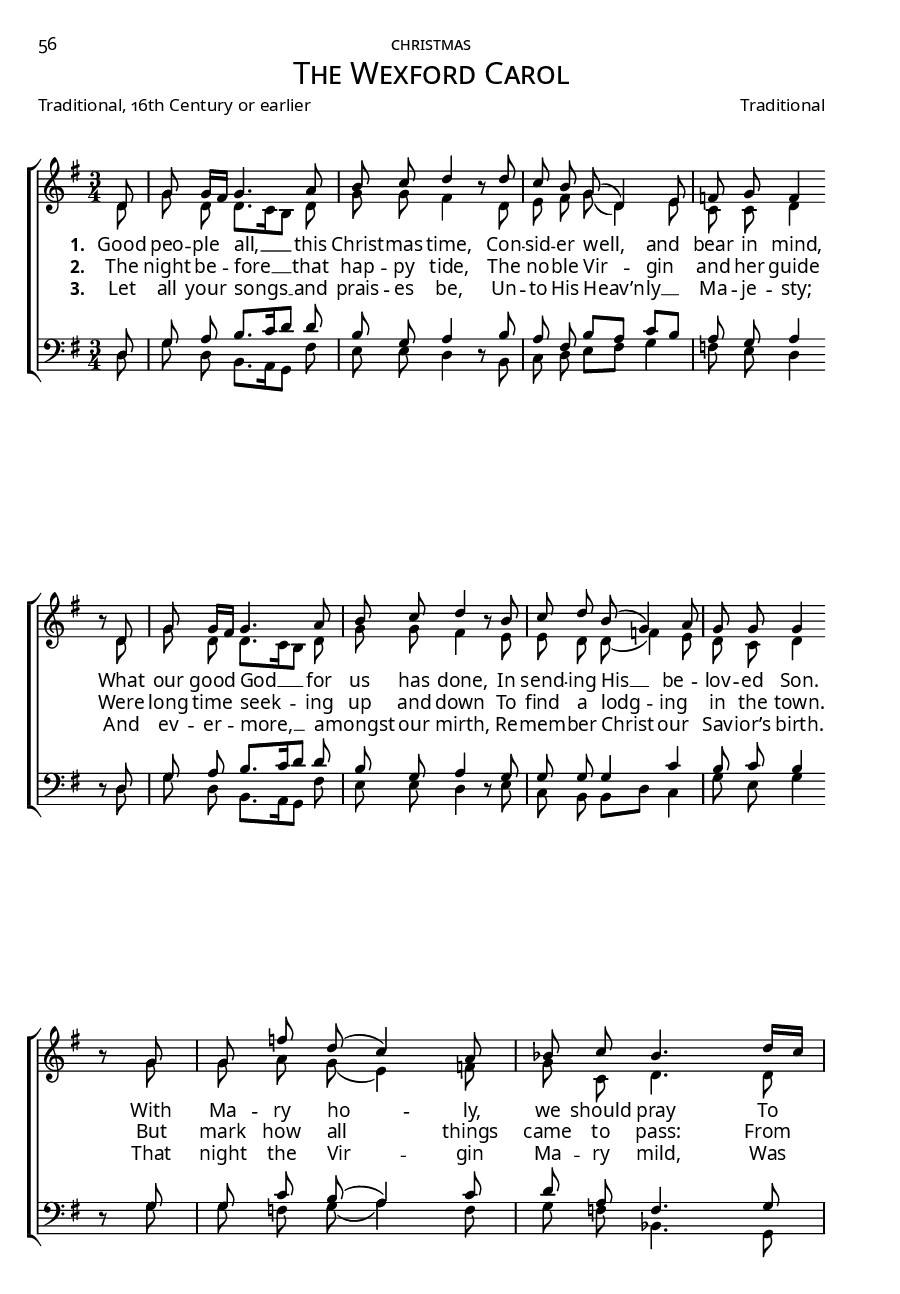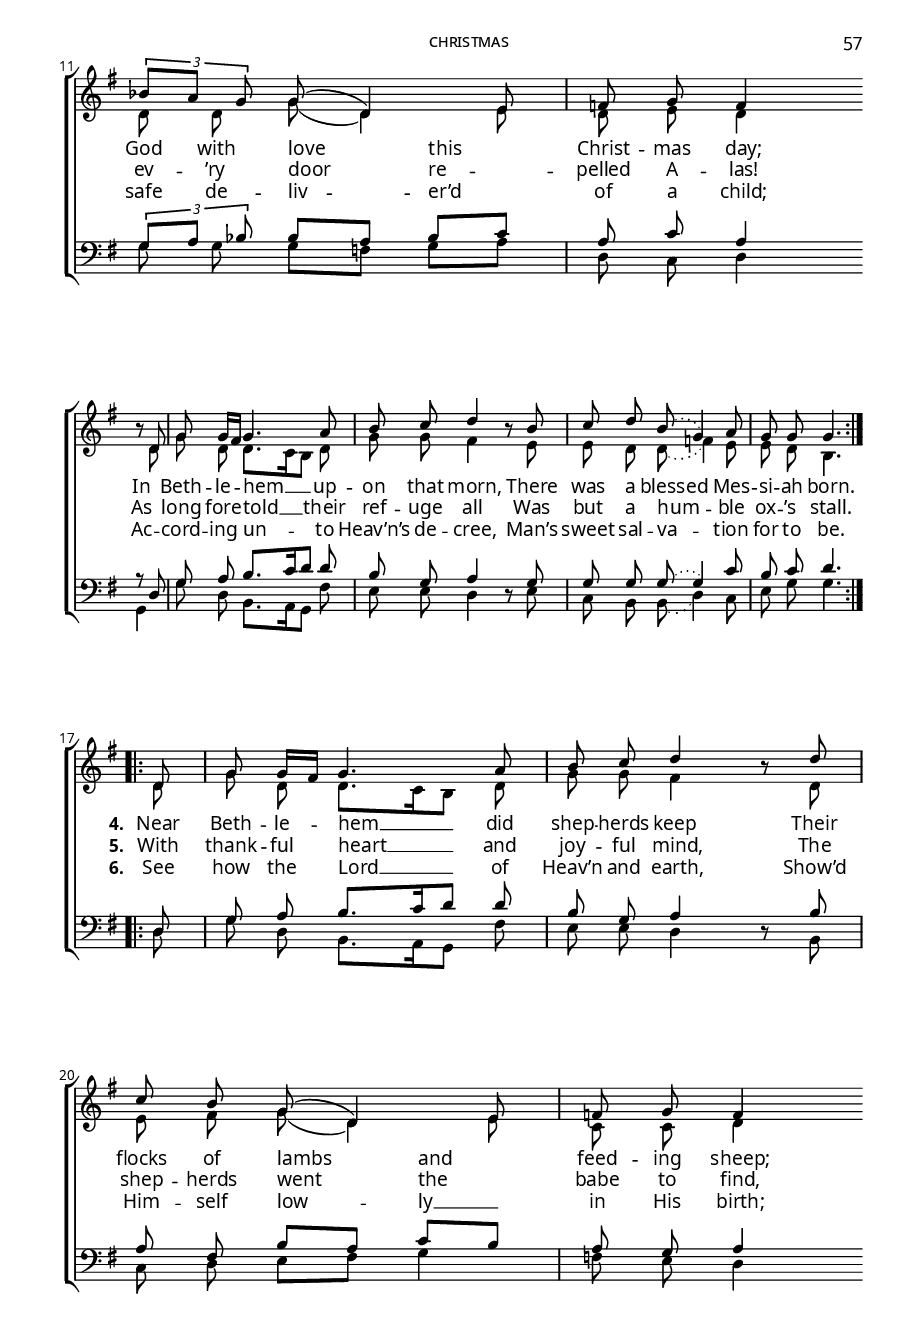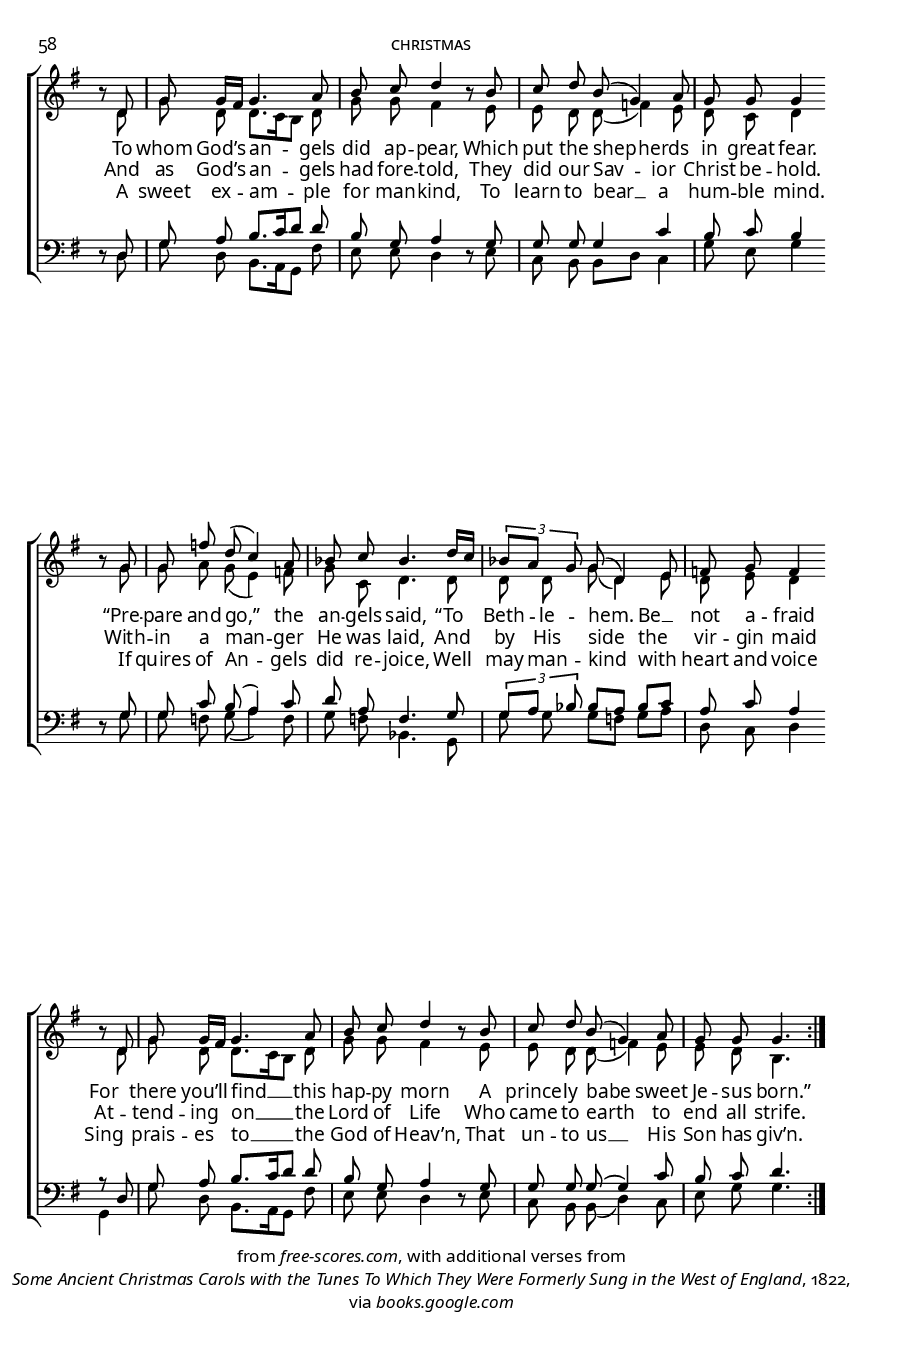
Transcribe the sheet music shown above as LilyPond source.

\version "2.14.2"
\include "util.ly"
\header {
  title = \markup{\override #'(font-name . "Garamond Premr Pro Smbd Subh"){ \abs-fontsize #15 \smallCapsOldStyle"The Wexford Carol"}}
  poet = \markup\oldStyleNum"Traditional, 16th Century or earlier"
  composer = \markup\oldStyleNum"Traditional"
  %arranger = \markup\oldStyleNum"Edited by Benjamin Bloomfield (1984–)"
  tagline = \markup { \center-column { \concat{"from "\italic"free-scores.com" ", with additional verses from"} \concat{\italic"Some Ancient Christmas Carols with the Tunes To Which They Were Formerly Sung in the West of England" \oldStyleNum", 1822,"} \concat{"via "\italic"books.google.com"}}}
}
\paper {
  %print-all-headers = ##f
  paper-height = 9\in
  paper-width = 6\in
  indent = 0\in
  %system-system-spacing = #'((basic-distance . 10) (padding . 0))
  %system-system-spacing =
  %  #'((basic-distance . 0)
  %     (minimum-distance . 0)
  %     (padding . -0.35)
  %     (stretchability . 100))
  ragged-last-bottom = ##f
  ragged-bottom = ##f
  two-sided = ##t
  inner-margin = 0.5\in
  outer-margin = 0.25\in
  top-margin = 0.25\in
  bottom-margin = 0.25\in
  first-page-number = #056
  print-first-page-number = ##t
  headerLine = \markup{ \smallCapsOldStyle"christmas"}
  oddHeaderMarkup = \markup\fill-line{
     \abs-fontsize #8.5
     \combine 
        \fill-line{"" \on-the-fly #print-page-number-check-first
        \oldStylePageNum""
        }
        \fill-line{\headerLine}
  }
  evenHeaderMarkup = \markup {
     \abs-fontsize #8.5
     \combine
        \on-the-fly #print-page-number-check-first
        \oldStylePageNum""
        \fill-line{\headerLine}
  }
}
#(set-global-staff-size 15) \paper{ #(define fonts (make-pango-font-tree "GoudyOlSt BT" "Garamond Premier Pro" "Garamond Premier Pro" (/ 15 20))) }
global = {
  \key g \major
  \time 3/4
  \autoBeamOff
  \slurSolid
}

sopMusic = \relative c' {
  \repeat volta 3 {
    \partial 8 d8 |
    g8 g16[ fis] g4. a8 |
    b c d4 b8\rest d |
    c b g( d4) e8 |
    
    f g f4 \bar"" \break b8\rest d, |
    g g16[ fis] g4. a8 |
    b c d4 b8\rest b |
    
    c d b( g4) a8 |
    g g g4 \bar"" \break b8\rest g |
    g8 f' d( c4) a8 |
    
    bes c bes4. d16[ c] |
    \times 2/3 {bes8[ a] g} g( d4) e8 |
    f g f4 \bar"" \break b8\rest d, |
    
    g8 g16[ fis] g4. a8 |
    b c d4 b8\rest b |
    c d \slurDotted b8( g4) a8 |
    \partial 8*5 g g g4. \break
  }
  
  \repeat volta 3 {
    \slurSolid
    \partial 8 d8 |
    g8 g16[ fis] g4. a8 |
    b c d4 b8\rest d |
    c b g( d4) e8 |
    
    f g f4 \bar"" \break b8\rest d, |
    g g16[ fis] g4. a8 |
    b c d4 b8\rest b |
    
    c d b( g4) a8 |
    g g g4 \bar"" \break b8\rest g |
    g8 f' d( c4) a8 |
    
    bes c bes4. d16[ c] |
    \times 2/3 {bes8[ a] g} g( d4) e8 |
    f g f4 \bar"" \break b8\rest d, |
    
    g8 g16[ fis] g4. a8 |
    b c d4 b8\rest b |
    c d b8( g4) a8 |
    \partial 8*5 g g g4.
  }
}
sopWords = \lyricmode {
  
}

altoMusic = \relative c' {
  d8 |
  g d d8.[ c16 b8] d |
  g g fis4 s8 d |
  e fis g( d4) e8 |
  
  c c d4 s8 d |
  g d d8.[ c16 b8] d |
  g g fis4 s8 e |
  
  e8 d d( f4) e8 |
  d c d4 s8 |
  g |
  g a g( e4) f8 |
  
  g8 c, d4. d8 |
  d d g( d4) e8 |
  d e d4 s8 d |
  
  g d d8.[ c16 b8] d |
  g g fis4 s8 e |
  e8 d \slurDotted d( f4) e8 |
  e d b4.
  
  
  \slurSolid
  d8 |
  g d d8.[ c16 b8] d |
  g g fis4 s8 d |
  e fis g( d4) e8 |
  
  c c d4 s8 d |
  g d d8.[ c16 b8] d |
  g g fis4 s8 e |
  
  e8 d d( f4) e8 |
  d c d4 s8 |
  g |
  g a g( e4) f8 |
  
  g8 c, d4. d8 |
  d d g( d4) e8 |
  d e d4 s8 d |
  
  g d d8.[ c16 b8] d |
  g g fis4 s8 e |
  e8 d d( f4) e8 |
  e d b4.
}
altoWords = \lyricmode {
  \dropLyricsV
  \set stanza = #"1. "
  \set associatedVoice = "tenors"
  Good peo -- ple all, __ this Christ -- mas time,
  Con -- sid -- er well, and bear in mind,
  \set associatedVoice = "basses"
  What our good God __ for us has done,
  In send -- ing His __ be -- lov -- ed Son.
  
  With Ma -- ry ho -- ly, we should pray
  To God with love this Christ -- mas day;
  In Beth -- le -- hem __ up -- on that morn,
  There was a
  \set ignoreMelismata = ##t
  bless -- ed Mes -- si -- ah born.
  \unset ignoreMelismata
  
  
  \set stanza = #"4. "
  \set associatedVoice = "tenors"
  Near Beth -- le -- hem __ did shep -- herds keep
  Their flocks of lambs and feed -- ing sheep;
  \set associatedVoice = "basses"
  To whom God’s an -- gels did ap -- pear,
  Which put the shep -- herds in great fear.
  “Pre -- pare and go,” the an -- gels said,
  “To Beth -- le -- hem. Be __ not a -- fraid
  For there you’ll find __ this hap -- py morn
  A prince -- ly babe sweet Je -- sus born.”
}
altoWordsII = \lyricmode {
  \dropLyricsV
%\markup\italic
  \set stanza = #"2. "
  \set associatedVoice = "tenors"
  The night be -- fore __ that hap -- py tide,
  The no -- ble Vir -- gin and her guide
  \set associatedVoice = "basses"
  Were long time seek -- ing up and down
  To find a lodg -- ing in the town.
  But mark how all things came to pass:
  From ev -- ’ry door re -- pelled A -- las!
  As long fore -- told __ their ref -- uge all
  Was but a hum -- ble ox -- ’s stall.
  
  \set stanza = #"5. "
  \set associatedVoice = "tenors"
  With thank -- ful heart __ and joy -- ful mind,
  The shep -- herds went the  babe to find,
  \set associatedVoice = "basses"
  And as God’s an -- gels had fore -- told,
  They did our Sav -- ior Christ be -- hold.
  With -- in a man -- ger He was laid,
  And by His side the vir -- gin maid
  At -- tend -- ing on __ the Lord of Life
  Who came to earth to end all strife.
}
altoWordsIII = \lyricmode {
  \dropLyricsV
  \set stanza = #"3. "
  \set associatedVoice = "tenors"
  Let all your songs __ and prais -- es be,
  Un -- to His Heav’n -- ly __ Ma -- je -- sty;
  \set associatedVoice = "basses"
  And ev -- er -- more, __ a -- mongst our mirth,
  Re -- mem -- ber Christ our Sav -- ior’s birth.
  
  That night the Vir -- gin Ma -- ry mild,
  Was safe de -- liv -- er’d of a child;
  Ac -- cord -- ing un -- to Heav’n’s de -- cree,
  Man’s sweet sal -- va -- tion for to be.
  
  \set stanza = #"6. "
  \set associatedVoice = "tenors"
  See how the Lord __ of Heav’n and earth,
  Show’d Him -- self low -- ly __ in His birth;
  \set associatedVoice = "basses"
  A sweet ex -- am -- ple for man -- kind,
  To learn to bear __ a hum -- ble mind.
  
  If quires of An -- gels did re -- joice,
  Well may man -- kind with heart and voice
  Sing prais -- es to __ the God of Heav’n,
  That un -- to us __ His Son has giv’n.
}
altoWordsIV = \lyricmode {
}
altoWordsV = \lyricmode {
  
}
altoWordsVI = \lyricmode {
  \set stanza = #"6. "
  \set ignoreMelismata = ##t
}
tenorMusic = \relative c {
  d8 |
  g a b8.[ c16 d8] d |
  b g a4 s8 b |
  a fis b[ a] c[ b] |
  
  a g a4 s8 d, |
  g a b8.[ c16 d8] d |
  b g a4 s8 g |
  
  g g g4 c |
  b8 c b4 s8 |
  g |
  g c b( a4) c8 |
  
  d8 a f4. g8 |
  \times 2/3 {g[ a] bes} bes[ a] bes[ c] |
  a c a4 r8 d, |
  
  g a b8.[ c16 d8] d |
  b g a4 s8 g |
  g g \slurDotted g8( g4) c8 |
  b c d4.
  
  
  
  \slurSolid
  d,8 |
  g a b8.[ c16 d8] d |
  b g a4 s8 b |
  a fis b[ a] c[ b] |
  
  a g a4 s8 d, |
  g a b8.[ c16 d8] d |
  b g a4 s8 g |
  
  g g g4 c |
  b8 c b4 s8 |
  g |
  g c b( a4) c8 |
  
  d8 a f4. g8 |
  \times 2/3 {g[ a] bes} bes[ a] bes[ c] |
  a c a4 r8 d, |
  
  g a b8.[ c16 d8] d |
  b g a4 s8 g |
  g g g8( g4) c8 |
  b c d4.
}
tenorWords = \lyricmode {

}

bassMusic = \relative c {
  d8 |
  g d b8.[ a16 g8] fis' |
  e e d4 d8\rest b |
  c d e[ fis] g4 |
  
  f8 e d4 d8\rest d |
  g d b8.[ a16 g8] fis' |
  e e d4 d8\rest e |
  
  c b b[ d] c4 |
  g'8 e g4 d8\rest g |
  g f g( a4) f8 |
  
  g f bes,4. g8 |
  g' g g[ f] g[ a] |
  d, c d4 g, |
  
  g'8 d b8.[ a16 g8] fis' |
  e e d4 d8\rest e |
  c b \slurDotted b( d4) c8 |
  e g g4.
  
  
  
  \slurSolid
  d8 |
  g d b8.[ a16 g8] fis' |
  e e d4 d8\rest b |
  c d e[ fis] g4 |
  
  f8 e d4 d8\rest d |
  g d b8.[ a16 g8] fis' |
  e e d4 d8\rest e |
  
  c b b[ d] c4 |
  g'8 e g4 d8\rest g |
  g f g( a4) f8 |
  
  g f bes,4. g8 |
  g' g g[ f] g[ a] |
  d, c d4 g, |
  
  g'8 d b8.[ a16 g8] fis' |
  e e d4 d8\rest e |
  c b b( d4) c8 |
  e g g4.
}
bassWords = \lyricmode {

}

pianoRH = \relative c' {
  
}
pianoLH = \relative c' {
  
}

\score {
  <<
   \new ChoirStaff <<
    \new Staff = women <<
      \new Voice = "sopranos" { \voiceOne << \global \sopMusic >> }
      \new Voice = "altos" { \voiceTwo << \global \altoMusic >> }
    >>
    \new Lyrics \with { alignAboveContext = #"women" \override VerticalAxisGroup #'nonstaff-relatedstaff-spacing = #'((basic-distance . 1))} \lyricsto "sopranos" \sopWords
   \new Staff = men <<
      \clef bass
      \new Voice = "tenors" { \voiceOne << \global \tenorMusic >> }
      \new Voice = "basses" { \voiceTwo << \global \bassMusic >> }
    >>
    \new Lyrics = "altosVI"  \with { alignBelowContext = #"women" } \lyricsto "altos" \altoWordsVI
    \new Lyrics = "altosV"  \with { alignBelowContext = #"women" } \lyricsto "altos" \altoWordsV
    \new Lyrics = "altosIV"  \with { alignBelowContext = #"women" } \lyricsto "altos" \altoWordsIV
    \new Lyrics = "altosIII"  \with { alignBelowContext = #"women" } \lyricsto "altos" \altoWordsIII
    \new Lyrics = "altosII"  \with { alignBelowContext = #"women" } \lyricsto "altos" \altoWordsII
    \new Lyrics = "altos"  \with { alignBelowContext = #"women" \override VerticalAxisGroup #'nonstaff-relatedstaff-spacing = #'((basic-distance . 1))} \lyricsto "altos" \altoWords
    \new Lyrics \with { alignAboveContext = #"men" \override VerticalAxisGroup #'nonstaff-relatedstaff-spacing = #'((basic-distance . 1)) } \lyricsto "tenors" \tenorWords
    \new Lyrics \with { alignBelowContext = #"men" \override VerticalAxisGroup #'nonstaff-relatedstaff-spacing = #'((basic-distance . 1)) } \lyricsto "basses" \bassWords
  >>
%    \new PianoStaff << \new Staff { \new Voice { \pianoRH } } \new Staff { \clef "bass" \pianoLH } >>
  >>
  \layout {
    \context {
      \Score
      %\override SpacingSpanner #'base-shortest-duration = #(ly:make-moment 1 8)
      %\override SpacingSpanner #'common-shortest-duration = #(ly:make-moment 1 4)
    }
    \context {
      % Remove all empty staves
      % \Staff \RemoveEmptyStaves \override VerticalAxisGroup #'remove-first = ##t
    }
    \context {
      \Lyrics
      \override LyricText #'X-offset = #center-on-word
    }
  }
  \midi {
    \tempo 4 = 65
    \set Staff.midiInstrument = "flute"
  
    \context {
      \Voice
      \remove "Dynamic_performer"
    }
  }
}
